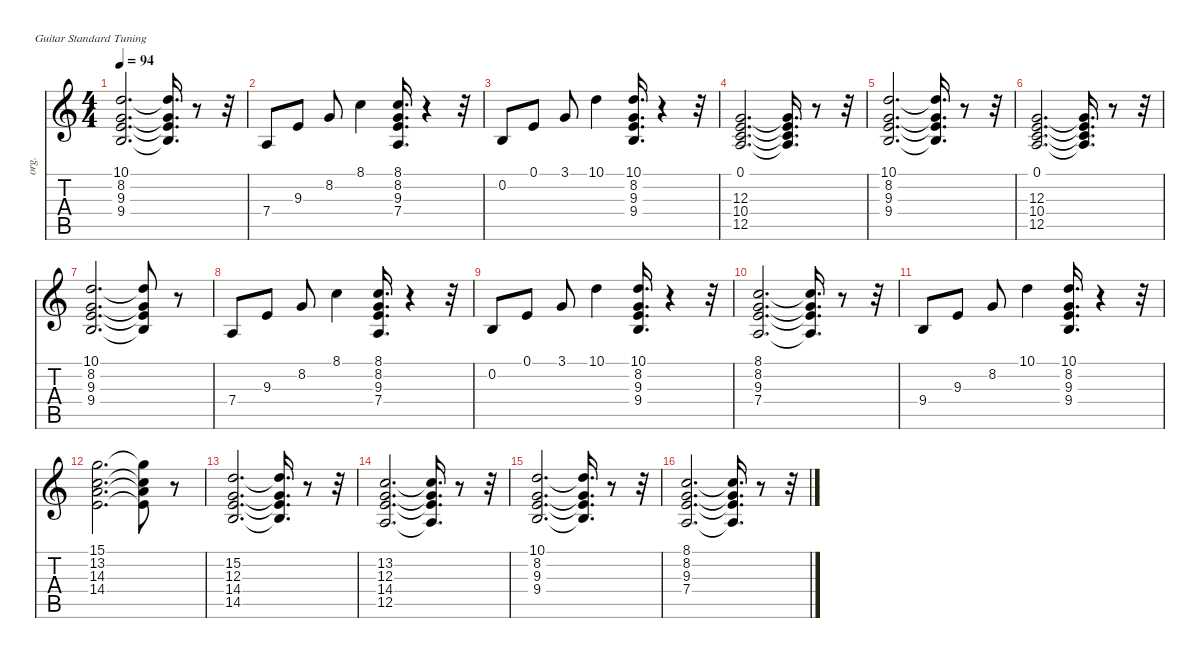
\defaultSystemsLayout 4
\hideDynamics
\bracketExtendMode nobrackets
\otherSystemsTrackNameOrientation horizontal
\track ("Hammond Organ" "org.") {instrument drawbarorgan}
\staff {score tabs}
\tuning (E4 B3 G3 D3 A2 E2)
\ts (4 4)
\tempo 94
\clef g2
\ks c
(10.1 8.2 9.3 9.4).2{d dy mp beam Up} (10.1{t} 8.2{t} 9.3{t} 9.4{t}).16{d dy f beam Up} r.8{beam Up} r.32{beam Up} |
7.4.8{dy mp beam Up} 9.3.8{dy p beam Up} 8.2.8{beam Up} 8.1.4{dy mp beam Down} (8.1 8.2 9.3 7.4).16{d beam Up} r.4{beam Up} r.32{beam Up} |
0.2.8{beam Up} 0.1.8{dy p beam Up} 3.1.8{beam Up} 10.1.4{dy mp beam Down} (10.1 8.2 9.3 9.4).16{d beam Up} r.4{beam Up} r.32{beam Up} |
(0.1 12.3 10.4 12.5).2{d beam Up} (0.1{t} 12.3{t} 10.4{t} 12.5{t}).16{d dy f beam Up} r.8{beam Up} r.32{beam Up} |
(10.1 8.2 9.3 9.4).2{d dy mp beam Up} (10.1{t} 8.2{t} 9.3{t} 9.4{t}).16{d dy f beam Up} r.8{beam Up} r.32{beam Up} |
(0.1 12.3 10.4 12.5).2{d dy mp beam Up} (0.1{t} 12.3{t} 10.4{t} 12.5{t}).16{d dy f beam Up} r.8{beam Up} r.32{beam Up} |
(10.1 8.2 9.3 9.4).2{d dy mp beam Up} (10.1{t} 8.2{t} 9.3{t} 9.4{t}).8{dy f beam Up} r.8{beam Up} |
7.4.8{dy mp beam Up} 9.3.8{dy p beam Up} 8.2.8{beam Up} 8.1.4{dy mp beam Down} (8.1 8.2 9.3 7.4).16{d beam Up} r.4{beam Up} r.32{beam Up} |
0.2.8{beam Up} 0.1.8{dy p beam Up} 3.1.8{beam Up} 10.1.4{dy mp beam Down} (10.1 8.2 9.3 9.4).16{d beam Up} r.4{beam Up} r.32{beam Up} |
(8.1 8.2 9.3 7.4).2{d beam Up} (8.1{t} 8.2{t} 9.3{t} 7.4{t}).16{d dy f beam Up} r.8{beam Up} r.32{beam Up} |
9.4.8{dy mp beam Up} 9.3.8{dy p beam Up} 8.2.8{beam Up} 10.1.4{dy mp beam Down} (10.1 8.2 9.3 9.4).16{d beam Up} r.4{beam Up} r.32{beam Up} |
(15.1 13.2 14.3 14.4).2{d beam Down} (15.1{t} 13.2{t} 14.3{t} 14.4{t}).8{dy f beam Down} r.8{beam Down} |
(15.2 12.3 14.4 14.5).2{d dy mp beam Up} (15.2{t} 12.3{t} 14.4{t} 14.5{t}).16{d dy f beam Up} r.8{beam Up} r.32{beam Up} |
(13.2 12.3 14.4 12.5).2{d dy mp beam Up} (13.2{t} 12.3{t} 14.4{t} 12.5{t}).16{d dy f beam Up} r.8{beam Up} r.32{beam Up} |
(10.1 8.2 9.3 9.4).2{d dy mp beam Up} (10.1{t} 8.2{t} 9.3{t} 9.4{t}).16{d dy f beam Up} r.8{beam Up} r.32{beam Up} |
(8.1 8.2 9.3 7.4).2{d dy mp beam Up} (8.1{t} 8.2{t} 9.3{t} 7.4{t}).16{d dy f beam Up} r.8{beam Up} r.32{beam Up}
